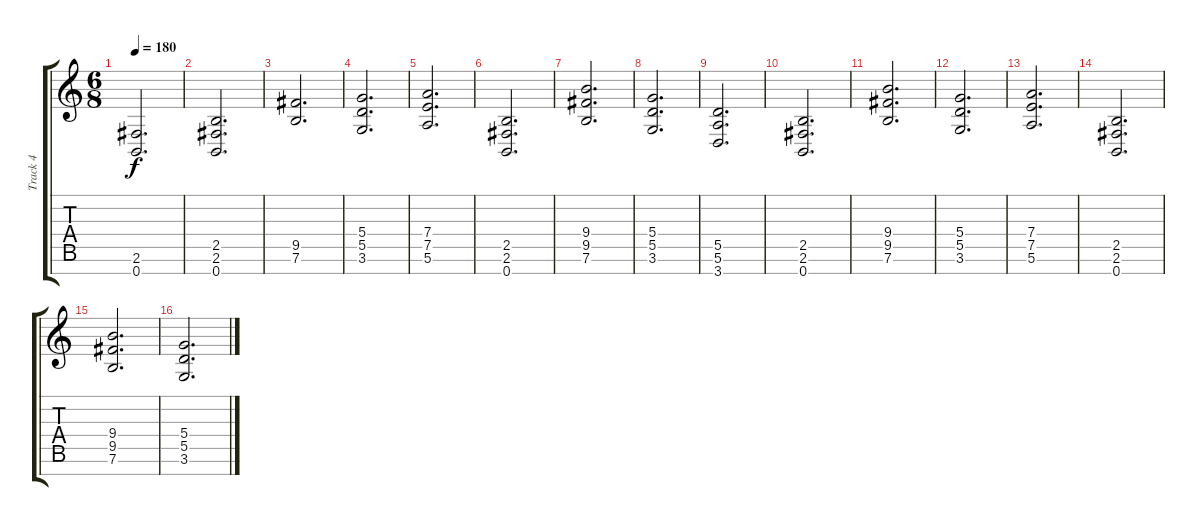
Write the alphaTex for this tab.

\track ("Track 4" "Track 4") {instrument distortionguitar}
\staff {score tabs}
\tuning (E4 B3 G3 D3 A2 E2 B1) {hide}
\ts (6 8)
\tempo 180
\clef g2
\ks c
(2.6{t} 0.7{t}).2{d dy f} |
(2.5 2.6 0.7).2{d} |
(9.5 7.6).2{d} |
(5.4 5.5 3.6).2{d} |
(7.4 7.5 5.6).2{d} |
(2.5 2.6 0.7).2{d} |
(9.4 9.5 7.6).2{d} |
(5.4 5.5 3.6).2{d} |
(5.5 5.6 3.7).2{d} |
(2.5 2.6 0.7).2{d} |
(9.4 9.5 7.6).2{d} |
(5.4 5.5 3.6).2{d} |
(7.4 7.5 5.6).2{d} |
(2.5 2.6 0.7).2{d} |
(9.4 9.5 7.6).2{d} |
(5.4 5.5 3.6).2{d}
